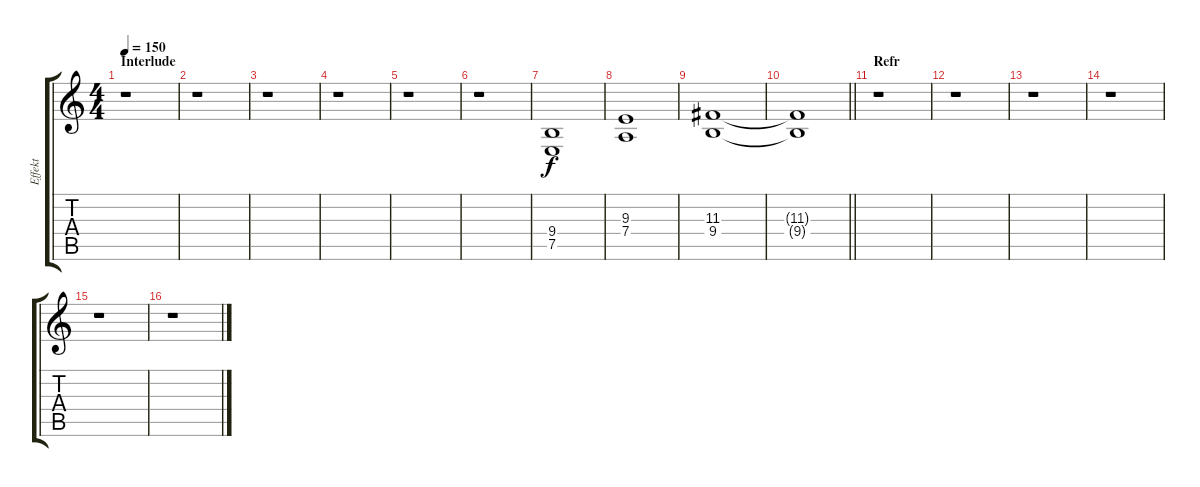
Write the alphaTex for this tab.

\track ("Effekt" "Effekt") {instrument fx1rain}
\staff {score tabs}
\tuning (E4 B3 G3 D3 A2 E2) {hide}
\ts (4 4)
\section ("" "Interlude")
\tempo 150
\clef g2
\ks c
r.1{dy f} |
r.1 |
r.1 |
r.1 |
r.1 |
r.1 |
(9.4 7.5).1 |
(9.3 7.4).1 |
(11.3 9.4).1 |
\barLineRight lightlight
(11.3{t} 9.4{t}).1 |
\section ("" "Refr")
r.1 |
r.1 |
r.1 |
r.1 |
r.1 |
r.1
